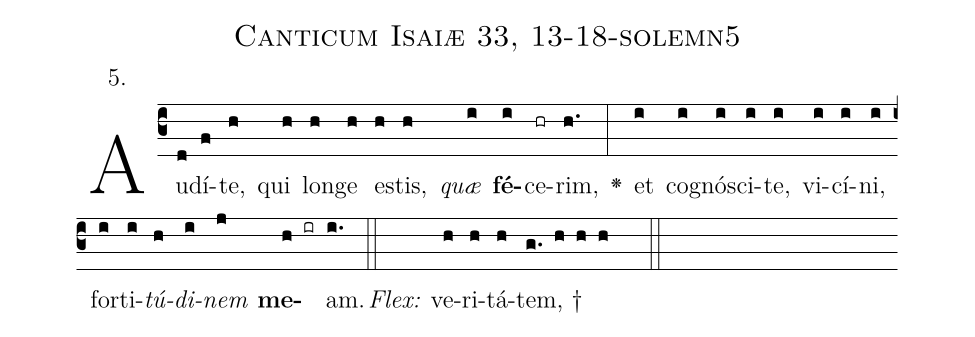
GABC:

name: Canticum Isaiæ 33, 13-18-solemn5;
annotation: 5.;
%%
(c3)Au(d)dí(f)te,(h) qui(h) lon(h)ge(h) e(h)stis,(h) <i>quæ</i>(i) <b>fé</b>(i)ce(hr)rim,(h.) <v>\greheightstar</v>(:) et(i) co(i)gnó(i)sci(i)te,(i) vi(i)cí(i)ni,(i) for(i)ti(i)<i>tú</i>(h)<i>di</i>(i)<i>nem</i>(j) <b>me</b>(h ir)am.(i.) (::)
<i>Flex:</i>()  ve(h)ri(h)tá(h)tem, †(g. h h h  ::)

%E(i) u(h) o(i) u(j) a(h) e.(i.) (::)
